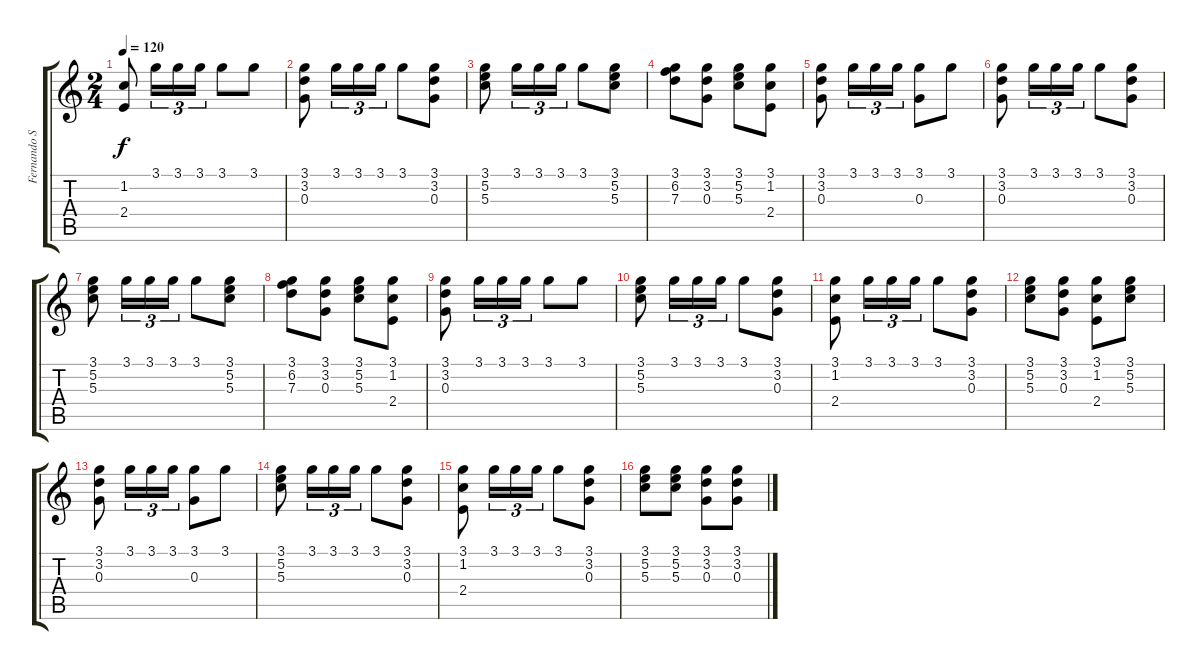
\track ("Fernando Sor" "Fernando S") {instrument acousticguitarnylon}
\staff {score tabs}
\tuning (E4 B3 G3 D3 A2 E2) {hide}
\ts (2 4)
\tempo 120
\clef g2
\ks c
(1.2 2.4).8{dy f} 3.1.16{tu (3 2)} 3.1.16{tu (3 2)} 3.1.16{tu (3 2)} 3.1.8 3.1.8 |
(3.1 3.2 0.3).8 3.1.16{tu (3 2)} 3.1.16{tu (3 2)} 3.1.16{tu (3 2)} 3.1.8 (3.1 3.2 0.3).8 |
(3.1 5.2 5.3).8 3.1.16{tu (3 2)} 3.1.16{tu (3 2)} 3.1.16{tu (3 2)} 3.1.8 (3.1 5.2 5.3).8 |
(3.1 6.2 7.3).8 (3.1 3.2 0.3).8 (3.1 5.2 5.3).8 (3.1 1.2 2.4).8 |
(3.1 3.2 0.3).8 3.1.16{tu (3 2)} 3.1.16{tu (3 2)} 3.1.16{tu (3 2)} (3.1 0.3).8 3.1.8 |
(3.1 3.2 0.3).8 3.1.16{tu (3 2)} 3.1.16{tu (3 2)} 3.1.16{tu (3 2)} 3.1.8 (3.1 3.2 0.3).8 |
(3.1 5.2 5.3).8 3.1.16{tu (3 2)} 3.1.16{tu (3 2)} 3.1.16{tu (3 2)} 3.1.8 (3.1 5.2 5.3).8 |
(3.1 6.2 7.3).8 (3.1 3.2 0.3).8 (3.1 5.2 5.3).8 (3.1 1.2 2.4).8 |
(3.1 3.2 0.3).8 3.1.16{tu (3 2)} 3.1.16{tu (3 2)} 3.1.16{tu (3 2)} 3.1.8 3.1.8 |
(3.1 5.2 5.3).8 3.1.16{tu (3 2)} 3.1.16{tu (3 2)} 3.1.16{tu (3 2)} 3.1.8 (3.1 3.2 0.3).8 |
(3.1 1.2 2.4).8 3.1.16{tu (3 2)} 3.1.16{tu (3 2)} 3.1.16{tu (3 2)} 3.1.8 (3.1 3.2 0.3).8 |
(3.1 5.2 5.3).8 (3.1 3.2 0.3).8 (3.1 1.2 2.4).8 (3.1 5.2 5.3).8 |
(3.1 3.2 0.3).8 3.1.16{tu (3 2)} 3.1.16{tu (3 2)} 3.1.16{tu (3 2)} (3.1 0.3).8 3.1.8 |
(3.1 5.2 5.3).8 3.1.16{tu (3 2)} 3.1.16{tu (3 2)} 3.1.16{tu (3 2)} 3.1.8 (3.1 3.2 0.3).8 |
(3.1 1.2 2.4).8 3.1.16{tu (3 2)} 3.1.16{tu (3 2)} 3.1.16{tu (3 2)} 3.1.8 (3.1 3.2 0.3).8 |
(3.1 5.2 5.3).8 (3.1 5.2 5.3).8 (3.1 3.2 0.3).8 (3.1 3.2 0.3).8
